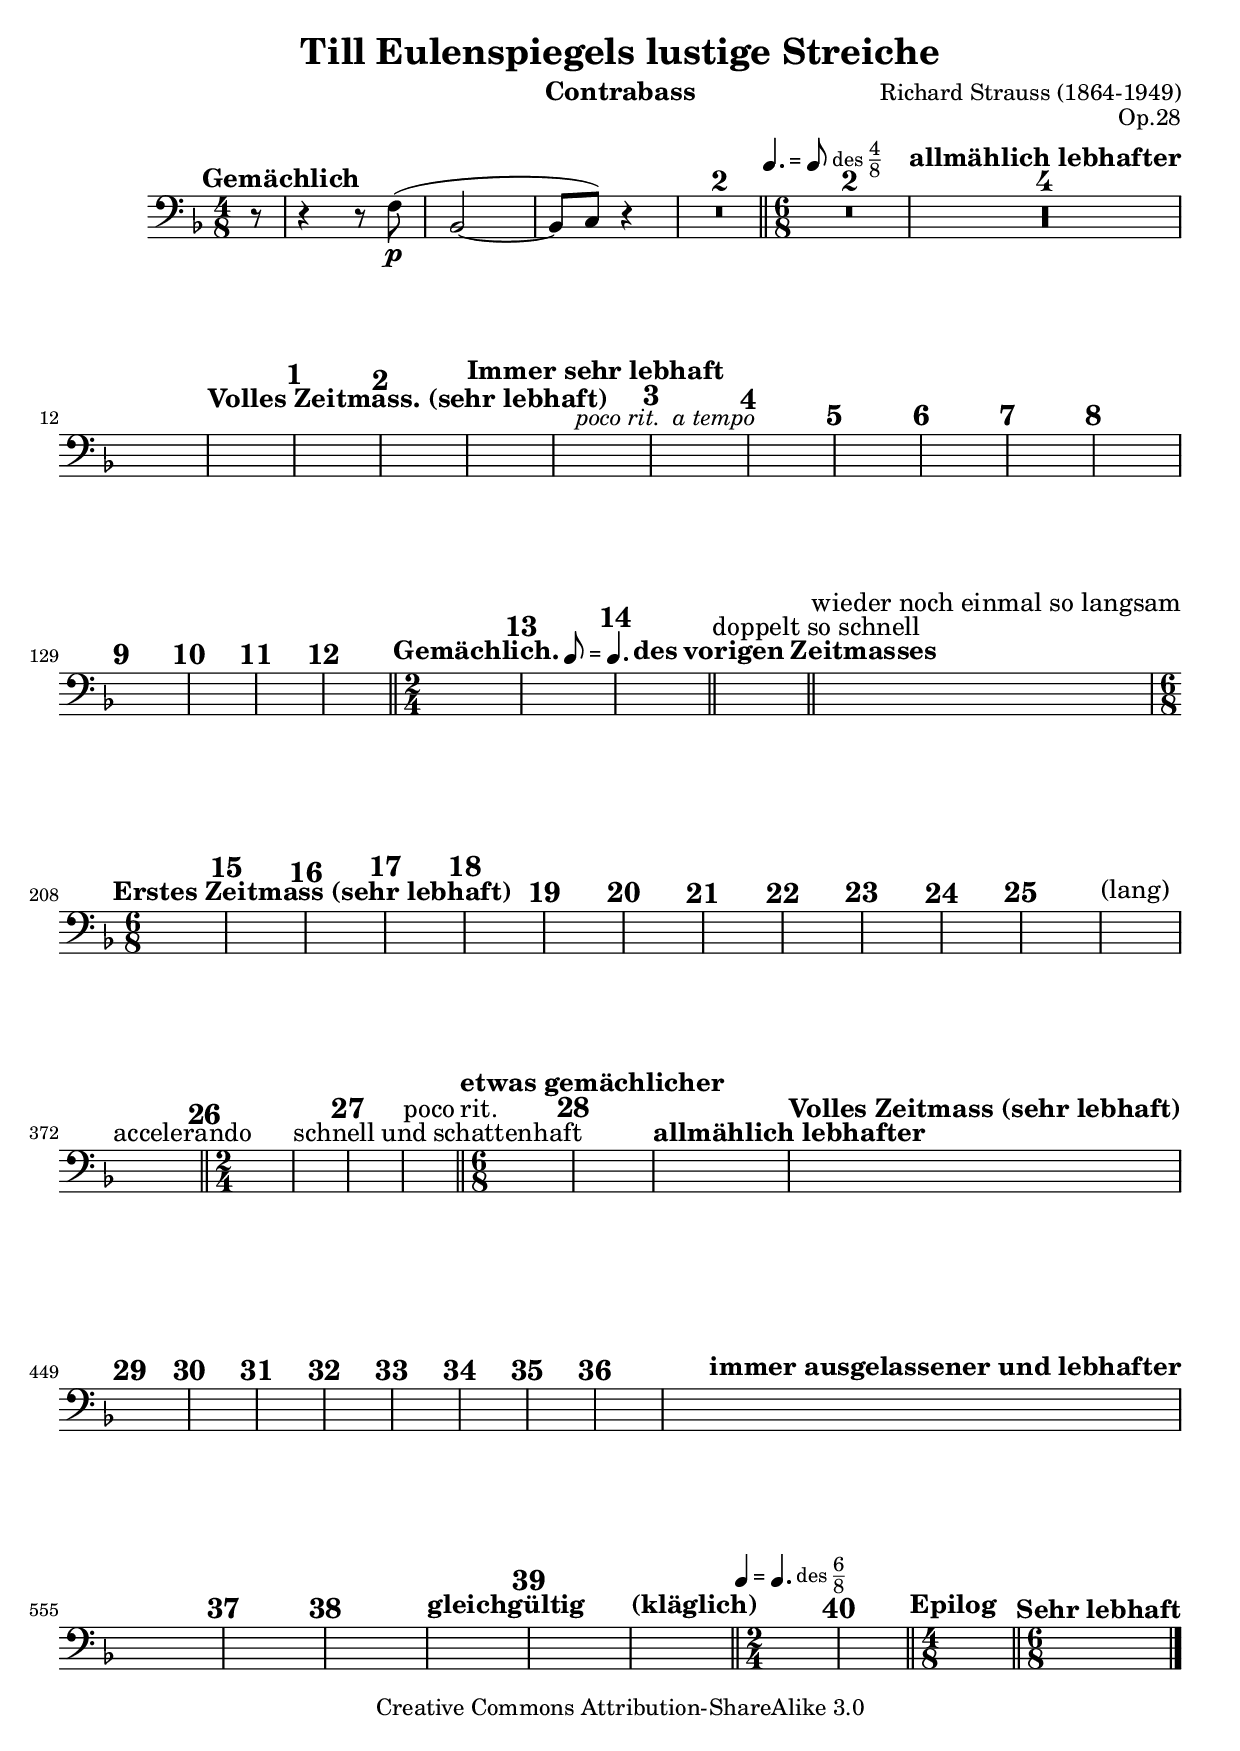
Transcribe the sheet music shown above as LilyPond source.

\version "2.12.2"

\include "defs.lyi" 
\version "2.12.2"

bass = \relative c
{
  \clef bass
  \key f \major
  r8
  r4 r8 f8(\p | bes,2~ | bes8 c) r4 |
  R2*2 |

  %6/8
  R2.*6 |
}

 

instrument = "Contrabass"

notes = \bass

\include "part.lyi"


